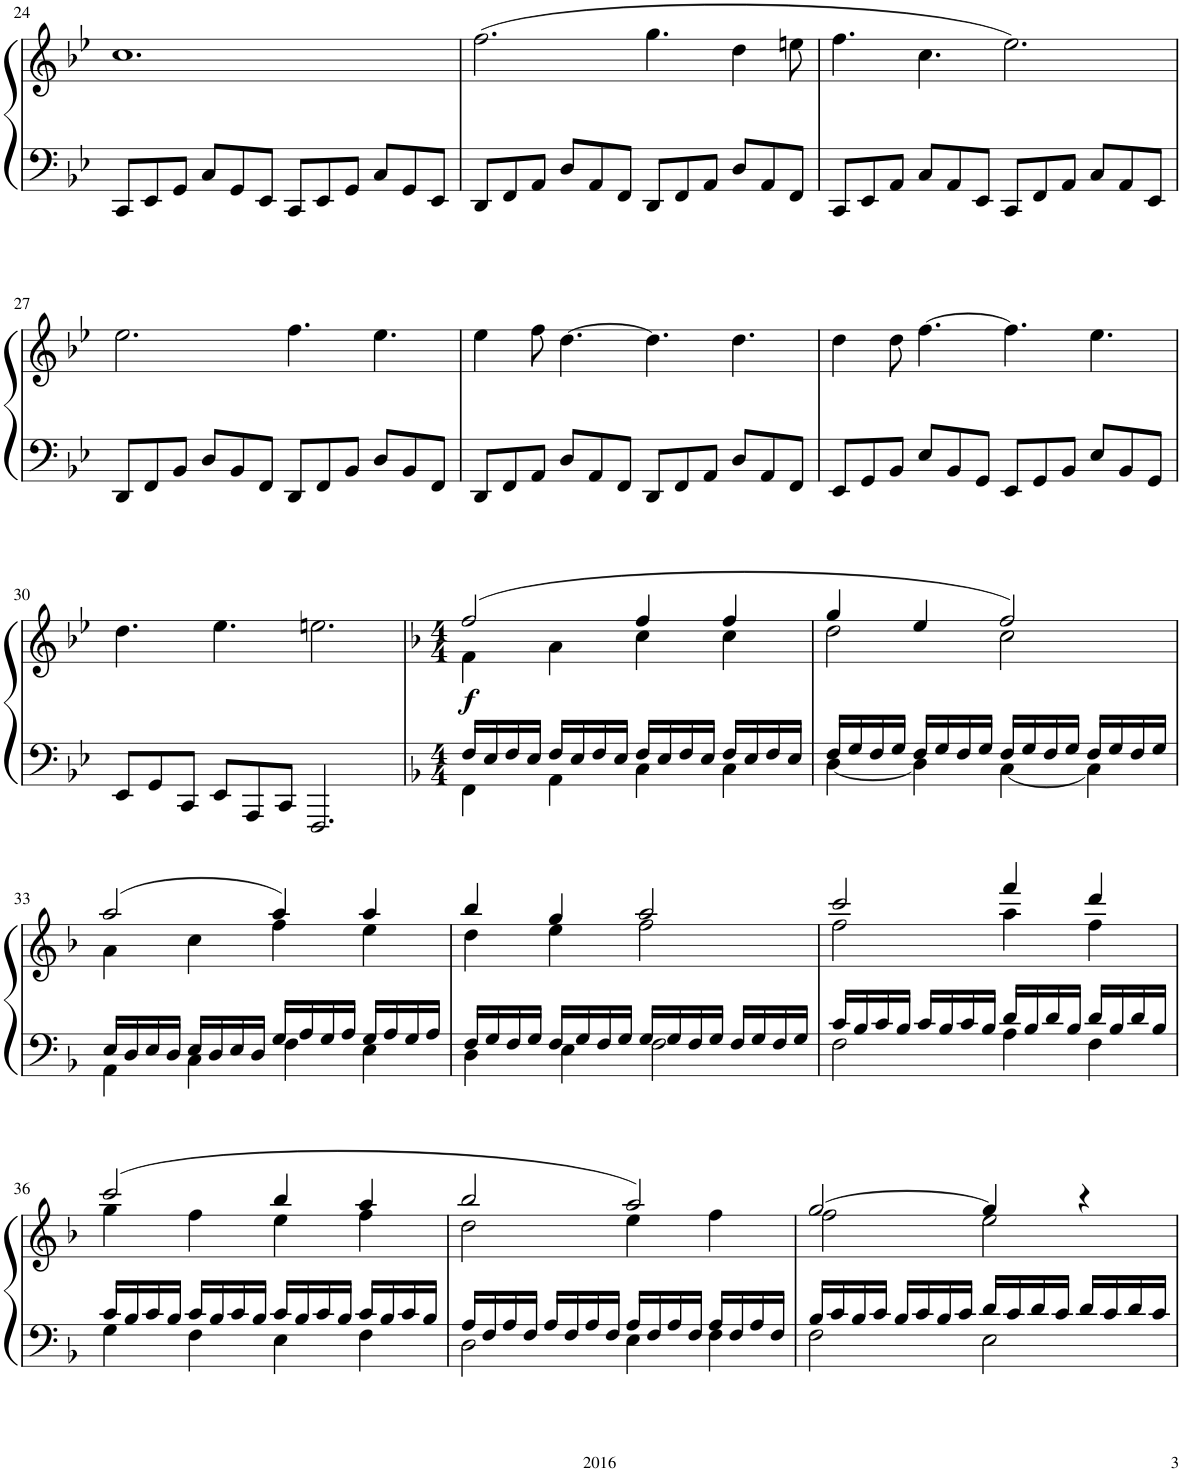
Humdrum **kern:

**kern	**kern	**dynam
*part1	*part1	*part1
*staff2	*staff1	*staff1/2
*I"Piano	*	*
*I'Pno.	*	*
!!LO:PB:g=z
*clefF4	*clefG2	*
*k[b-e-]	*k[b-e-]	*
*M12/8	*M12/8	*
=24	=24	=24
8CC/L	1.cc	.
8EE-/	.	.
8GG/J	.	.
8C/L	.	.
8GG/	.	.
8EE-/J	.	.
8CC/L	.	.
8EE-/	.	.
8GG/J	.	.
8C/L	.	.
8GG/	.	.
8EE-/J	.	.
=25	=25	=25
8DD/L	(2.ff\	.
8FF/	.	.
8AA/J	.	.
8D/L	.	.
8AA/	.	.
8FF/J	.	.
8DD/L	4.gg\	.
8FF/	.	.
8AA/J	.	.
8D/L	4dd\	.
8AA/	.	.
8FF/J	8een\	.
=26	=26	=26
8CC/L	4.ff\	.
8EE-/	.	.
8AA/J	.	.
8C/L	4.cc\	.
8AA/	.	.
8EE-/J	.	.
8CC/L	2.ee-\)	.
8FF/	.	.
8AA/J	.	.
8C/L	.	.
8AA/	.	.
8EE-/J	.	.
!!LO:LB:g=z
=27	=27	=27
8DD/L	2.ee-\	.
8FF/	.	.
8BB-/J	.	.
8D/L	.	.
8BB-/	.	.
8FF/J	.	.
8DD/L	4.ff\	.
8FF/	.	.
8BB-/J	.	.
8D/L	4.ee-\	.
8BB-/	.	.
8FF/J	.	.
=28	=28	=28
8DD/L	4ee-\	.
8FF/	.	.
8AA/J	8ff\	.
8D/L	[4.dd\	.
8AA/	.	.
8FF/J	.	.
8DD/L	4.dd\]	.
8FF/	.	.
8AA/J	.	.
8D/L	4.dd\	.
8AA/	.	.
8FF/J	.	.
=29	=29	=29
8EE-/L	4dd\	.
8GG/	.	.
8BB-/J	8dd\	.
8E-/L	[4.ff\	.
8BB-/	.	.
8GG/J	.	.
8EE-/L	4.ff\]	.
8GG/	.	.
8BB-/J	.	.
8E-/L	4.ee-\	.
8BB-/	.	.
8GG/J	.	.
!!LO:LB:g=z
=30	=30	=30
8EE-/L	4.dd\	.
8GG/	.	.
8CC/J	.	.
8EE-/L	4.ee-\	.
8AAA/	.	.
8CC/J	.	.
2.FFF/	2.een\	.
=31	=31	=31
*k[b-]	*k[b-]	*
*M4/4	*M4/4	*
*^	*^	*
!	!	!	!	!LO:DY:b
16F/LL	4FF\	(2ff/	4f\	f
16E/	.	.	.	.
16F/	.	.	.	.
16E/JJ	.	.	.	.
16F/LL	4AA\	.	4a\	.
16E/	.	.	.	.
16F/	.	.	.	.
16E/JJ	.	.	.	.
16F/LL	4C\	4ff/	4cc\	.
16E/	.	.	.	.
16F/	.	.	.	.
16E/JJ	.	.	.	.
16F/LL	4C\	4ff/	4cc\	.
16E/	.	.	.	.
16F/	.	.	.	.
16E/JJ	.	.	.	.
=32	=32	=32	=32	=32
16F/LL	[4D\	4gg/	2dd\	.
16G/	.	.	.	.
16F/	.	.	.	.
16G/JJ	.	.	.	.
16F/LL	4D\]	4ee/	.	.
16G/	.	.	.	.
16F/	.	.	.	.
16G/JJ	.	.	.	.
16F/LL	[4C\	2ff/)	2cc\	.
16G/	.	.	.	.
16F/	.	.	.	.
16G/JJ	.	.	.	.
16F/LL	4C\]	.	.	.
16G/	.	.	.	.
16F/	.	.	.	.
16G/JJ	.	.	.	.
!!LO:LB:g=z	!!
=33	=33	=33	=33	=33
16E/LL	4AA\	(2aa/	4a\	.
16D/	.	.	.	.
16E/	.	.	.	.
16D/JJ	.	.	.	.
16E/LL	4C\	.	4cc\	.
16D/	.	.	.	.
16E/	.	.	.	.
16D/JJ	.	.	.	.
16G/LL	4F\	4aa/)	4ff\	.
16A/	.	.	.	.
16G/	.	.	.	.
16A/JJ	.	.	.	.
16G/LL	4E\	4aa/	4ee\	.
16A/	.	.	.	.
16G/	.	.	.	.
16A/JJ	.	.	.	.
=34	=34	=34	=34	=34
16F/LL	4D\	4bb-/	4dd\	.
16G/	.	.	.	.
16F/	.	.	.	.
16G/JJ	.	.	.	.
16F/LL	4E\	4gg/	4ee\	.
16G/	.	.	.	.
16F/	.	.	.	.
16G/JJ	.	.	.	.
16G/LL	2F\	2aa/	2ff\	.
16G/	.	.	.	.
16F/	.	.	.	.
16G/JJ	.	.	.	.
16F/LL	.	.	.	.
16G/	.	.	.	.
16F/	.	.	.	.
16G/JJ	.	.	.	.
=35	=35	=35	=35	=35
16c/LL	2F\	2ccc/	2ff\	.
16B-/	.	.	.	.
16c/	.	.	.	.
16B-/JJ	.	.	.	.
16c/LL	.	.	.	.
16B-/	.	.	.	.
16c/	.	.	.	.
16B-/JJ	.	.	.	.
16d/LL	4A\	4fff/	4aa\	.
16B-/	.	.	.	.
16d/	.	.	.	.
16B-/JJ	.	.	.	.
16d/LL	4F\	4ddd/	4ff\	.
16B-/	.	.	.	.
16d/	.	.	.	.
16B-/JJ	.	.	.	.
!!LO:LB:g=z	!!
=36	=36	=36	=36	=36
16c/LL	4G\	(2ccc/	4gg\	.
16B-/	.	.	.	.
16c/	.	.	.	.
16B-/JJ	.	.	.	.
16c/LL	4F\	.	4ff\	.
16B-/	.	.	.	.
16c/	.	.	.	.
16B-/JJ	.	.	.	.
16c/LL	4E\	4bb-/	4ee\	.
16B-/	.	.	.	.
16c/	.	.	.	.
16B-/JJ	.	.	.	.
16c/LL	4F\	4aa/	4ff\	.
16B-/	.	.	.	.
16c/	.	.	.	.
16B-/JJ	.	.	.	.
=37	=37	=37	=37	=37
16A/LL	2D\	2bb-/	2dd\	.
16F/	.	.	.	.
16A/	.	.	.	.
16F/JJ	.	.	.	.
16A/LL	.	.	.	.
16F/	.	.	.	.
16A/	.	.	.	.
16F/JJ	.	.	.	.
16A/LL	4E\	2aa/)	4ee\	.
16F/	.	.	.	.
16A/	.	.	.	.
16F/JJ	.	.	.	.
16A/LL	4F\	.	4ff\	.
16F/	.	.	.	.
16A/	.	.	.	.
16F/JJ	.	.	.	.
=38	=38	=38	=38	=38
16B-/LL	2F\	[2gg/	2ff\	.
16c/	.	.	.	.
16B-/	.	.	.	.
16c/JJ	.	.	.	.
16B-/LL	.	.	.	.
16c/	.	.	.	.
16B-/	.	.	.	.
16c/JJ	.	.	.	.
16d/LL	2E\	4gg/]	2ee\	.
16c/	.	.	.	.
16d/	.	.	.	.
16c/JJ	.	.	.	.
16d/LL	.	4r	.	.
16c/	.	.	.	.
16d/	.	.	.	.
16c/JJ	.	.	.	.
*v	*v	*	*	*
*	*v	*v	*
=	=	=
*-	*-	*-
